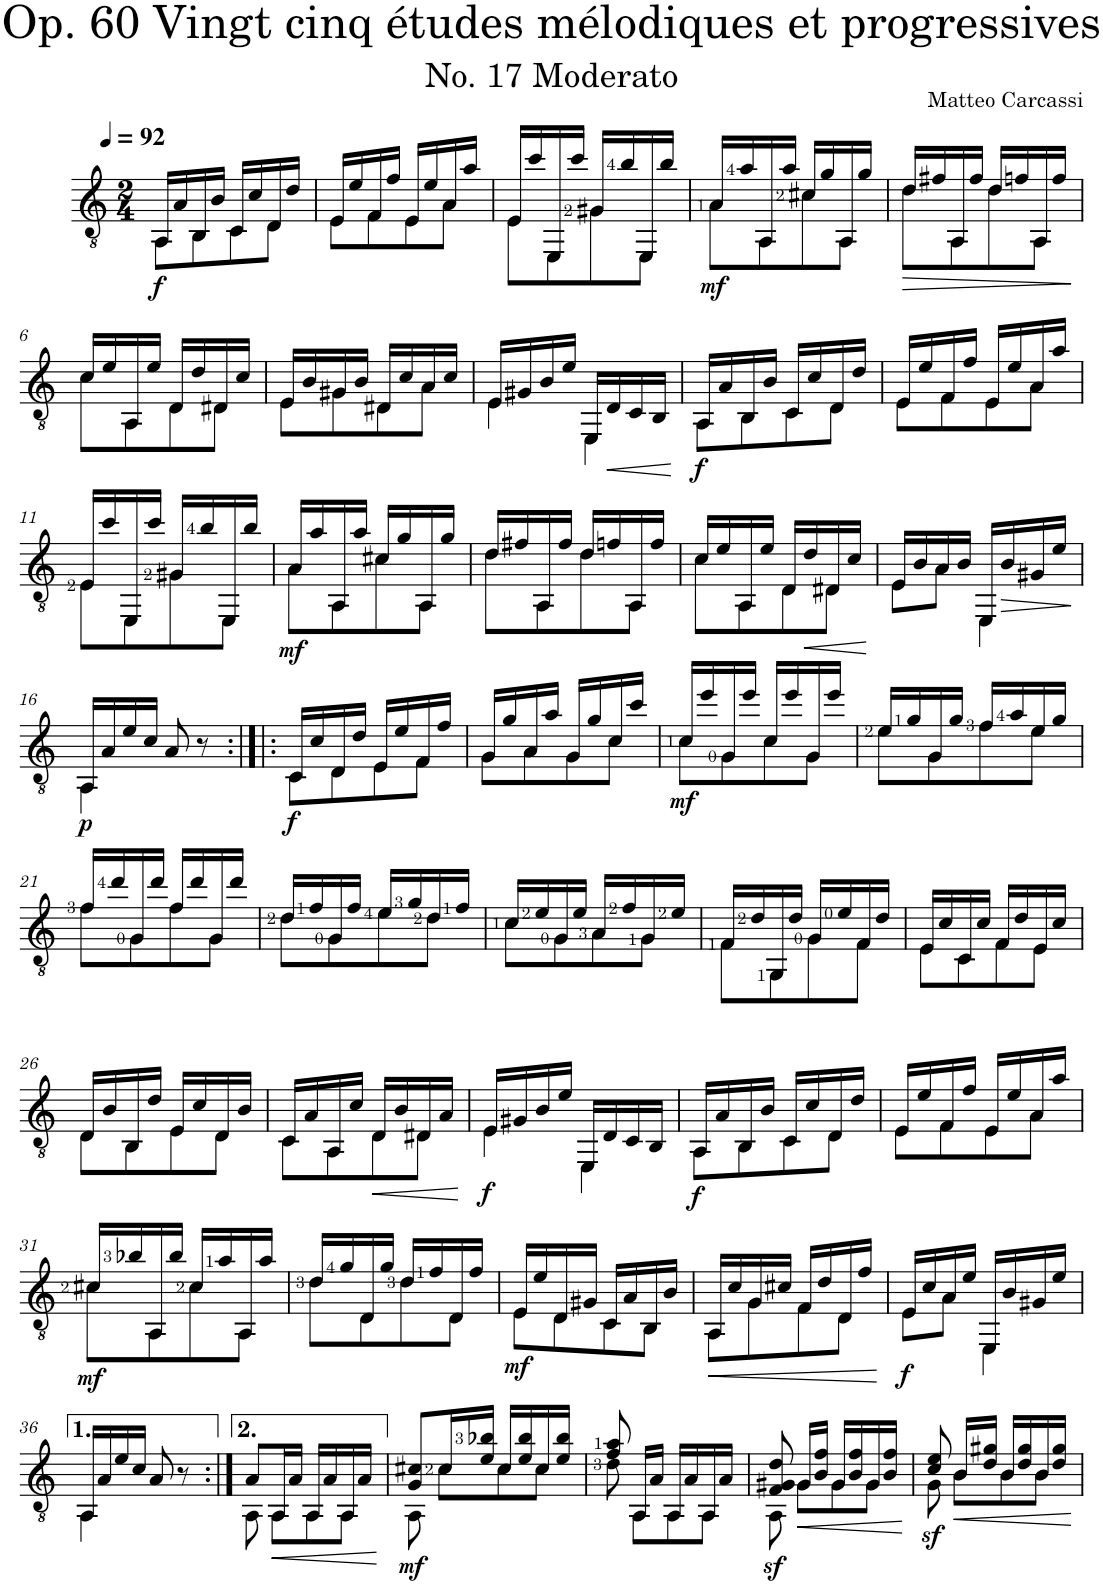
**kern	**dynam
*part1	*part1
*staff1	*staff1
*I"Classical Guitar	*
*I'Guit.	*
*clefGv2	*
*k[]	*
*a:	*
*M2/4	*
*MM92	*
=1	=1
*^	*
!	!	!LO:DY:b
16AA/LL	8AA\L	f
16A/	.	.
16BB/	8BB\	.
16B/JJ	.	.
16C/LL	8C\	.
16c/	.	.
16D/	8D\J	.
16d/JJ	.	.
=2	=2	=2
16E/LL	8E\L	.
16e/	.	.
16F/	8F\	.
16f/JJ	.	.
16E/LL	8E\	.
16e/	.	.
16A/	8A\J	.
16a/JJ	.	.
=3	=3	=3
16E/LL	8E\L	.
16cc/	.	.
16EE/	8EE\	.
16cc/JJ	.	.
16G#X/LL	8G#\	.
16b/	.	.
16EE/	8EE\J	.
16b/JJ	.	.
=4	=4	=4
!	!	!LO:DY:b
16A/LL	8A\L	mf
16a/	.	.
16AA/	8AA\	.
16a/JJ	.	.
16c#X/LL	8c#\	.
16g/	.	.
16AA/	8AA\J	.
16g/JJ	.	.
=5	=5	=5
!	!	!LO:HP:b
16d/LL	8d\L	>
16f#X/	.	.
16AA/	8AA\	.
16f#/JJ	.	.
16d/LL	8d\	.
16fn/	.	.
16AA/	8AA\J	.
16f/JJ	.	.
*v	*v	*
.	]
!!LO:LB:g=z
=6	=6
*^	*
16c/LL	8c\L	.
16e/	.	.
16AA/	8AA\	.
16e/JJ	.	.
16D/LL	8D\	.
16d/	.	.
16D#X/	8D#\J	.
16c/JJ	.	.
=7	=7	=7
16E/LL	8E\L	.
16B/	.	.
16G#X/	8G#\	.
16B/JJ	.	.
16D#X/LL	8D#\	.
16c/	.	.
16A/	8A\J	.
16c/JJ	.	.
=8	=8	=8
16E/LL	4E\	.
16G#X/	.	.
16B/	.	.
16e/JJ	.	.
16EE/LL	4EE\	.
!	!	!LO:HP:b
16D/	.	<
16C/	.	.
16BB/JJ	.	.
*v	*v	*
.	[
=9	=9
*^	*
!	!	!LO:DY:b
16AA/LL	8AA\L	f
16A/	.	.
16BB/	8BB\	.
16B/JJ	.	.
16C/LL	8C\	.
16c/	.	.
16D/	8D\J	.
16d/JJ	.	.
=10	=10	=10
16E/LL	8E\L	.
16e/	.	.
16F/	8F\	.
16f/JJ	.	.
16E/LL	8E\	.
16e/	.	.
16A/	8A\J	.
16a/JJ	.	.
!!LO:LB:g=z	!!
=11	=11	=11
16E/LL	8E\L	.
16cc/	.	.
16EE/	8EE\	.
16cc/JJ	.	.
16G#X/LL	8G#\	.
16b/	.	.
16EE/	8EE\J	.
16b/JJ	.	.
=12	=12	=12
!	!	!LO:DY:b
16A/LL	8A\L	mf
16a/	.	.
16AA/	8AA\	.
16a/JJ	.	.
16c#X/LL	8c#\	.
16g/	.	.
16AA/	8AA\J	.
16g/JJ	.	.
=13	=13	=13
16d/LL	8d\L	.
16f#X/	.	.
16AA/	8AA\	.
16f#/JJ	.	.
16d/LL	8d\	.
16fn/	.	.
16AA/	8AA\J	.
16f/JJ	.	.
=14	=14	=14
16c/LL	8c\L	.
16e/	.	.
16AA/	8AA\	.
16e/JJ	.	.
16D/LL	8D\	.
!	!	!LO:HP:b
16d/	.	<
16D#X/	8D#\J	.
16c/JJ	.	.
*v	*v	*
.	[
=15	=15
*^	*
16E/LL	8E\L	.
16B/	.	.
16A/	8A\J	.
16B/JJ	.	.
16EE/LL	4EE\	.
!	!	!LO:HP:b
16B/	.	>
16G#X/	.	.
16e/JJ	.	.
*v	*v	*
.	]
!!LO:LB:g=z
=16	=16
*^	*
!	!	!LO:DY:b
16AA/LL	4AA\	p
16A/	.	.
16e/	.	.
16c/JJ	.	.
8A/	4ryy	.
8r	.	.
=17:|!|:	=17:|!|:	=17:|!|:
!	!	!LO:DY:b
16C/LL	8C\L	f
16c/	.	.
16D/	8D\	.
16d/JJ	.	.
16E/LL	8E\	.
16e/	.	.
16F/	8F\J	.
16f/JJ	.	.
=18	=18	=18
16G/LL	8G\L	.
16g/	.	.
16A/	8A\	.
16a/JJ	.	.
16G/LL	8G\	.
16g/	.	.
16c/	8c\J	.
16cc/JJ	.	.
=19	=19	=19
!	!	!LO:DY:b
16c/LL	8c\L	mf
16ee/	.	.
16G/	8G\	.
16ee/JJ	.	.
16c/LL	8c\	.
16ee/	.	.
16G/	8G\J	.
16ee/JJ	.	.
=20	=20	=20
16e/LL	8e\L	.
16g/	.	.
16G/	8G\	.
16g/JJ	.	.
16f/LL	8f\	.
16a/	.	.
16e/	8e\J	.
16g/JJ	.	.
!!LO:LB:g=z	!!
=21	=21	=21
16f/LL	8f\L	.
16dd/	.	.
16G/	8G\	.
16dd/JJ	.	.
16f/LL	8f\	.
16dd/	.	.
16G/	8G\J	.
16dd/JJ	.	.
=22	=22	=22
16d/LL	8d\L	.
16f/	.	.
16G/	8G\	.
16f/JJ	.	.
16e/LL	8e\	.
16g/	.	.
16d/	8d\J	.
16f/JJ	.	.
=23	=23	=23
16c/LL	8c\L	.
16e/	.	.
16G/	8G\	.
16e/JJ	.	.
16A/LL	8A\	.
16f/	.	.
16G/	8G\J	.
16e/JJ	.	.
=24	=24	=24
16F/LL	8F\L	.
16d/	.	.
16GG/	8GG\	.
16d/JJ	.	.
16G/LL	8G\	.
16e/	.	.
16F/	8F\J	.
16d/JJ	.	.
=25	=25	=25
16E/LL	8E\L	.
16c/	.	.
16C/	8C\	.
16c/JJ	.	.
16F/LL	8F\	.
16d/	.	.
16E/	8E\J	.
16c/JJ	.	.
!!LO:LB:g=z	!!
=26	=26	=26
16D/LL	8D\L	.
16B/	.	.
16BB/	8BB\	.
16d/JJ	.	.
16E/LL	8E\	.
16c/	.	.
16D/	8D\J	.
16B/JJ	.	.
=27	=27	=27
16C/LL	8C\L	.
16A/	.	.
16AA/	8AA\	.
16c/JJ	.	.
!	!	!LO:HP:b
16D/LL	8D\	<
16B/	.	.
16D#X/	8D#\J	.
16A/JJ	.	.
*v	*v	*
.	[
=28	=28
*^	*
!	!	!LO:DY:b
16E/LL	4E\	f
16G#X/	.	.
16B/	.	.
16e/JJ	.	.
16EE/LL	4EE\	.
16D/	.	.
16C/	.	.
16BB/JJ	.	.
=29	=29	=29
!	!	!LO:DY:b
16AA/LL	8AA\L	f
16A/	.	.
16BB/	8BB\	.
16B/JJ	.	.
16C/LL	8C\	.
16c/	.	.
16D/	8D\J	.
16d/JJ	.	.
=30	=30	=30
16E/LL	8E\L	.
16e/	.	.
16F/	8F\	.
16f/JJ	.	.
16E/LL	8E\	.
16e/	.	.
16A/	8A\J	.
16a/JJ	.	.
!!LO:LB:g=z	!!
=31	=31	=31
!	!	!LO:DY:b
16c#X/LL	8c#\L	mf
16b-X/	.	.
16AA/	8AA\	.
16b-/JJ	.	.
16c#/LL	8c#\	.
16a/	.	.
16AA/	8AA\J	.
16a/JJ	.	.
=32	=32	=32
16d/LL	8d\L	.
16g/	.	.
16D/	8D\	.
16g/JJ	.	.
16d/LL	8d\	.
16f/	.	.
16D/	8D\J	.
16f/JJ	.	.
=33	=33	=33
!	!	!LO:DY:b
16E/LL	8E\L	mf
16e/	.	.
16D/	8D\	.
16G#X/JJ	.	.
16C/LL	8C\	.
16A/	.	.
16BB/	8BB\J	.
16B/JJ	.	.
=34	=34	=34
!	!	!LO:HP:b
16AA/LL	8AA\L	<
16c/	.	.
16G/	8G\	.
16c#X/JJ	.	.
16F/LL	8F\	.
16d/	.	.
16D/	8D\J	.
16f/JJ	.	.
*v	*v	*
.	[
=35	=35
*^	*
!	!	!LO:DY:b
16E/LL	8E\L	f
16c/	.	.
16A/	8A\J	.
16e/JJ	.	.
16EE/LL	4EE\	.
16B/	.	.
16G#X/	.	.
16e/JJ	.	.
!!LO:LB:g=z	!!
=36	=36	=36
16AA/LL	4AA\	.
16A/	.	.
16e/	.	.
16c/JJ	.	.
8A/	4ryy	.
8r	.	.
=37:|!	=37:|!	=37:|!
8A/L	8AA\	.
!	!	!LO:HP:b
16AA/L	8AA\L	<
16A/JJ	.	.
16AA/LL	8AA\	.
16A/	.	.
16AA/	8AA\J	.
16A/JJ	.	.
*v	*v	*
.	[
=38	=38
*^	*
!	!	!LO:DY:b
8G/ 8c#X/L	8AA\	mf
16c#/L	8c#\L	.
16e/ 16b-X/JJ	.	.
16c#/LL	8c#\	.
16e/ 16b-/	.	.
16c#/	8c#\J	.
16e/ 16b-/JJ	.	.
=39	=39	=39
8f/ 8a/	8d\	.
16AA/LL	8AA\L	.
16A/JJ	.	.
16AA/LL	8AA\	.
16A/	.	.
16AA/	8AA\J	.
16A/JJ	.	.
=40	=40	=40
!	!	!LO:DY:b
8F/ 8G#X/ 8d/	8AA\	sf
!	!	!LO:HP:b
16G#/LL	8G#\L	<
16B/ 16f/JJ	.	.
16G#/LL	8G#\	.
16B/ 16f/	.	.
16G#/	8G#\J	.
16B/ 16f/JJ	.	.
*v	*v	*
.	[
=41	=41
*^	*
!	!	!LO:DY:b
8c/ 8e/	8G\	sf
!	!	!LO:HP:b
16B/LL	8B\L	<
16d/ 16g#X/JJ	.	.
16B/LL	8B\	.
16d/ 16g#/	.	.
16B/	8B\J	.
16d/ 16g#/JJ	.	.
*v	*v	*
.	[
=	=
*-	*-
